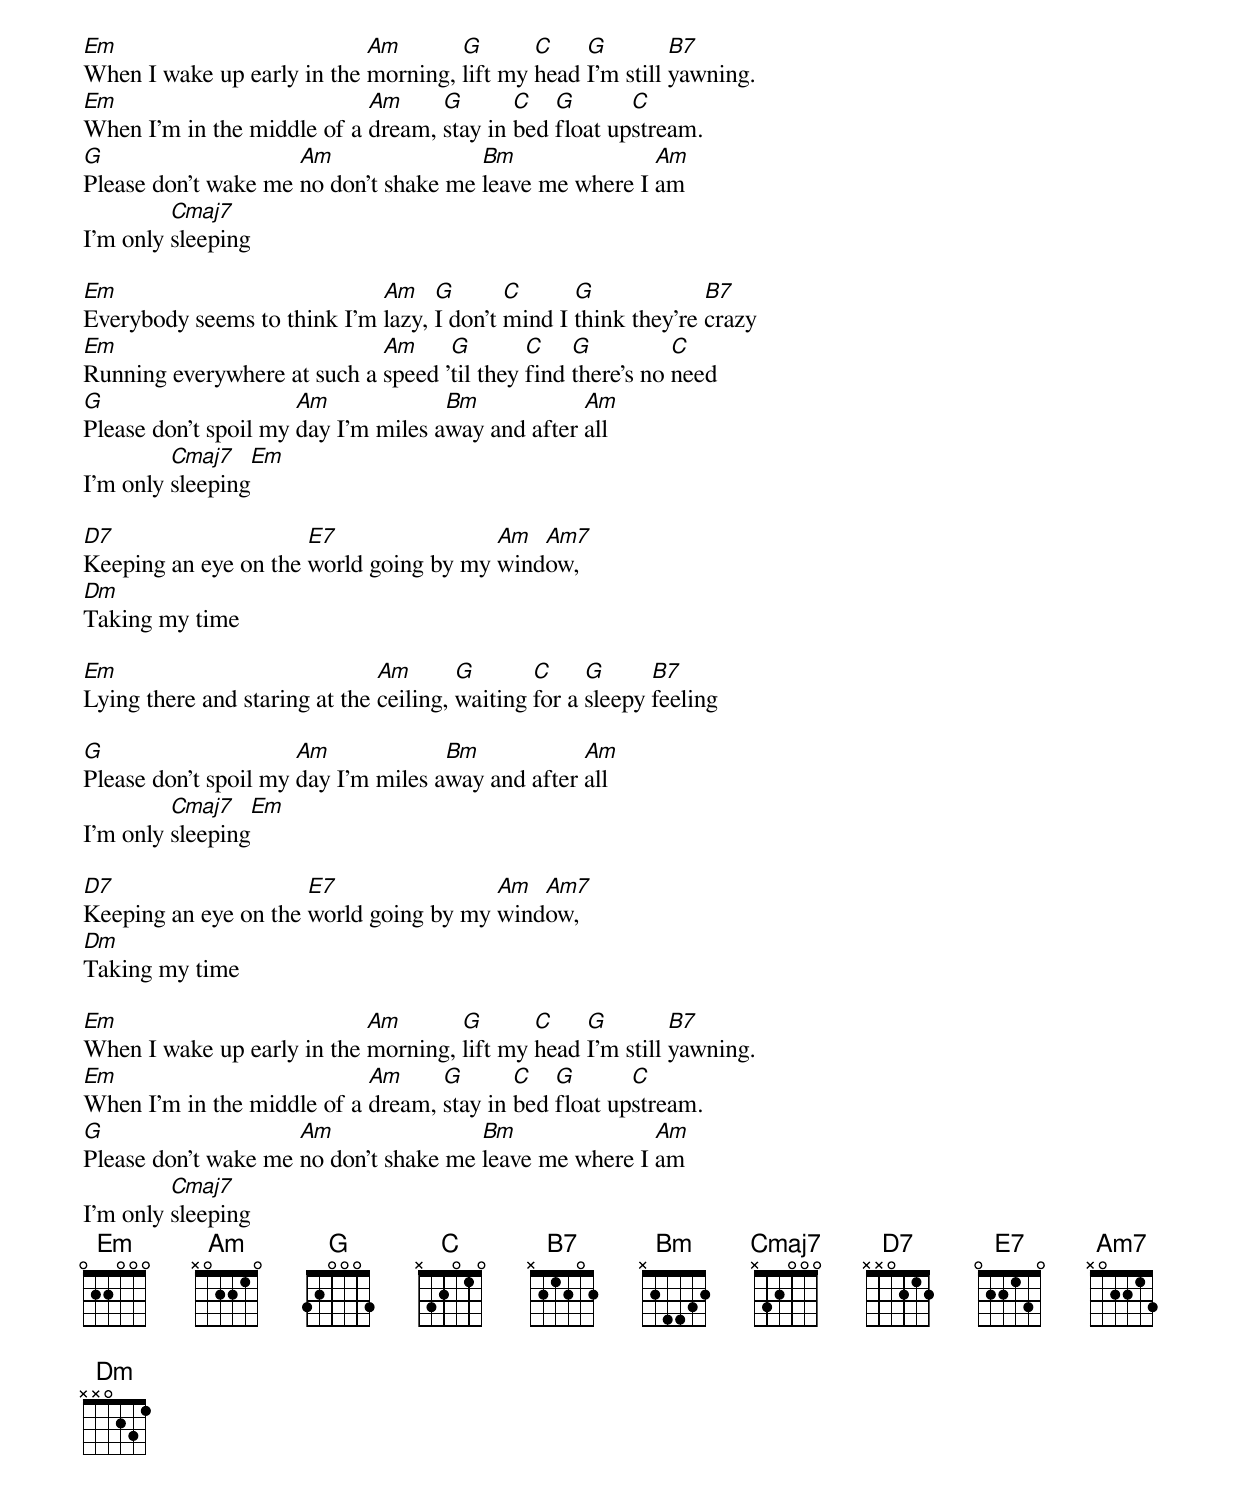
Em                          Am       G       C    G         B7
When I wake up early in the morning, lift my head I'm still yawning.
Em                          Am     G       C   G       C
When I'm in the middle of a dream, stay in bed float upstream.
G                    Am                Bm               Am
Please don't wake me no don't shake me leave me where I am
         Cmaj7
I'm only sleeping

Em                           Am    G       C      G             B7
Everybody seems to think I'm lazy, I don't mind I think they're crazy
Em                           Am     G        C    G          C
Running everywhere at such a speed 'til they find there's no need
G                     Am             Bm            Am
Please don't spoil my day I'm miles away and after all
         Cmaj7    Em
I'm only sleeping

D7                    E7                Am  Am7
Keeping an eye on the world going by my window,
Dm
Taking my time

Em                             Am       G       C     G      B7
Lying there and staring at the ceiling, waiting for a sleepy feeling

G                     Am             Bm            Am
Please don't spoil my day I'm miles away and after all
         Cmaj7   Em
I'm only sleeping

D7                    E7                Am  Am7
Keeping an eye on the world going by my window,
Dm
Taking my time

Em                          Am       G       C    G         B7
When I wake up early in the morning, lift my head I'm still yawning.
Em                          Am     G       C   G       C
When I'm in the middle of a dream, stay in bed float upstream.
G                    Am                Bm               Am
Please don't wake me no don't shake me leave me where I am
         Cmaj7
I'm only sleeping
